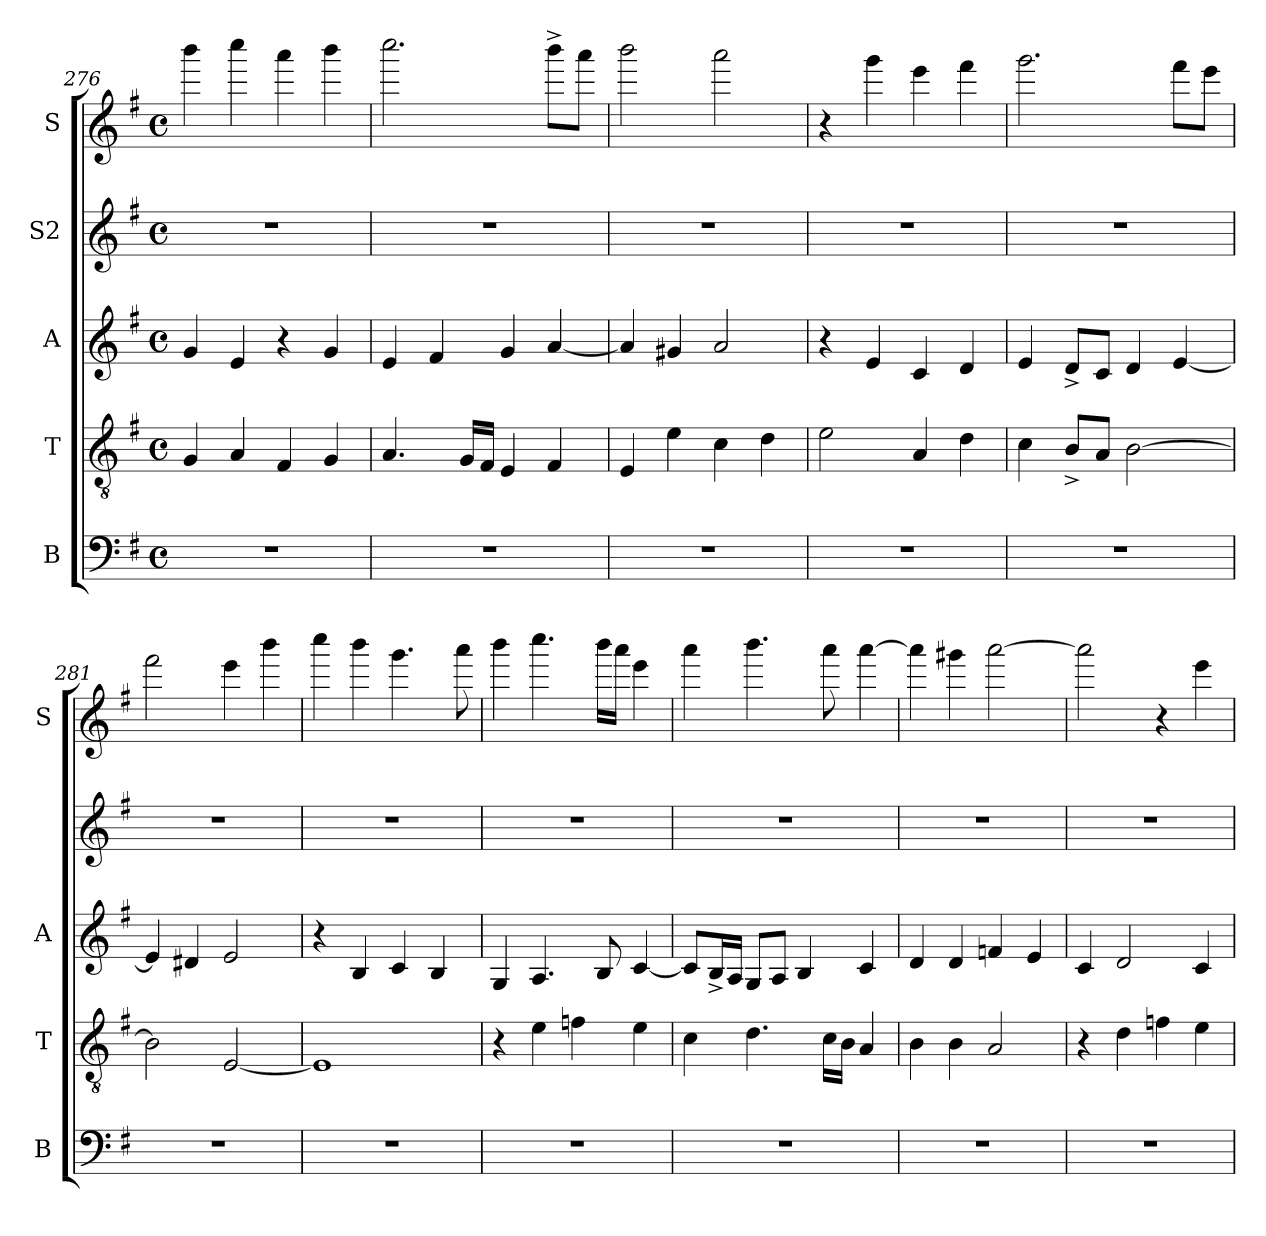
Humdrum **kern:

**kern	**kern	**kern	**kern	**kern
*part5	*part4	*part3	*part2	*part1
*staff5	*staff4	*staff3	*staff2	*staff1
*I"B	*I"T	*I"A	*I"S2	*I"S
*I'B	*I'T	*I'A	*	*I'S
!!LO:LB:g=z
*clefF4	*clefGv2	*clefG2	*clefG2	*clefG2
*k[f#]	*k[f#]	*k[f#]	*k[f#]	*k[f#]
*G:	*G:	*G:	*G:	*G:
*M4/4	*M4/4	*M4/4	*M4/4	*M4/4
*met(c)	*met(c)	*met(c)	*met(c)	*met(c)
=276	=276	=276	=276	=276
1r	4G/	4g/	1r	4bbb\
.	4A/	4e/	.	4cccc\
.	4F#/	4r	.	4aaa\
.	4G/	4g/	.	4bbb\
=277	=277	=277	=277	=277
1r	4.A/	4e/	1r	2.cccc\
.	.	4f#/	.	.
.	16G/LL	.	.	.
.	16F#/JJ	.	.	.
.	4E/	4g/	.	.
.	4F#/	[<4a/	.	8bbb^>\L
.	.	.	.	8aaa\J
=278	=278	=278	=278	=278
1r	4E/	4a/]	1r	2bbb\
.	4e\	4g#X/	.	.
.	4c\	2a/	.	2aaa\
.	4d\	.	.	.
=279	=279	=279	=279	=279
1r	2e\	4r	1r	4r
.	.	4e/	.	4ggg\
.	4A/	4c/	.	4eee\
.	4d\	4d/	.	4fff#\
=280	=280	=280	=280	=280
1r	4c\	4e/	1r	2.ggg\
.	8B^</L	8d^</L	.	.
.	8A/J	8c/J	.	.
.	[>2B\	4d/	.	.
.	.	[<4e/	.	8fff#\L
.	.	.	.	8eee\J
=281	=281	=281	=281	=281
1r	2B\]	4e/]	1r	2fff#\
.	.	4d#X/	.	.
.	[<2E/	2e/	.	4eee\
.	.	.	.	4bbb\
=282	=282	=282	=282	=282
1r	1E]	4r	1r	4cccc\
.	.	4B/	.	4bbb\
.	.	4c/	.	4.ggg\
.	.	4B/	.	.
.	.	.	.	8aaa\
!!LO:LB:g=z
=283	=283	=283	=283	=283
1r	4r	4G/	1r	4bbb\
.	4e\	4.A/	.	4.cccc\
.	4fn\	.	.	.
.	.	8B/	.	16bbb\LL
.	.	.	.	16aaa\JJ
.	4e\	[<4c/	.	4eee\
=284	=284	=284	=284	=284
1r	4c\	8c/L]	1r	4aaa\
.	.	16B^</L	.	.
.	.	16A/JJ	.	.
.	4.d\	8G/L	.	4.bbb\
.	.	8A/J	.	.
.	.	4B/	.	.
.	16c\LL	.	.	8aaa\
.	16B\JJ	.	.	.
.	4A/	4c/	.	[<4aaa\
=285	=285	=285	=285	=285
1r	4B\	4d/	1r	4aaa\]
.	4B\	4d/	.	4ggg#X\
.	2A/	4fn/	.	[<2aaa\
.	.	4e/	.	.
=286	=286	=286	=286	=286
1r	4r	4c/	1r	2aaa\]
.	4d\	2d/	.	.
.	4fn\	.	.	4r
.	4e\	4c/	.	4eee\
=	=	=	=	=
*-	*-	*-	*-	*-
